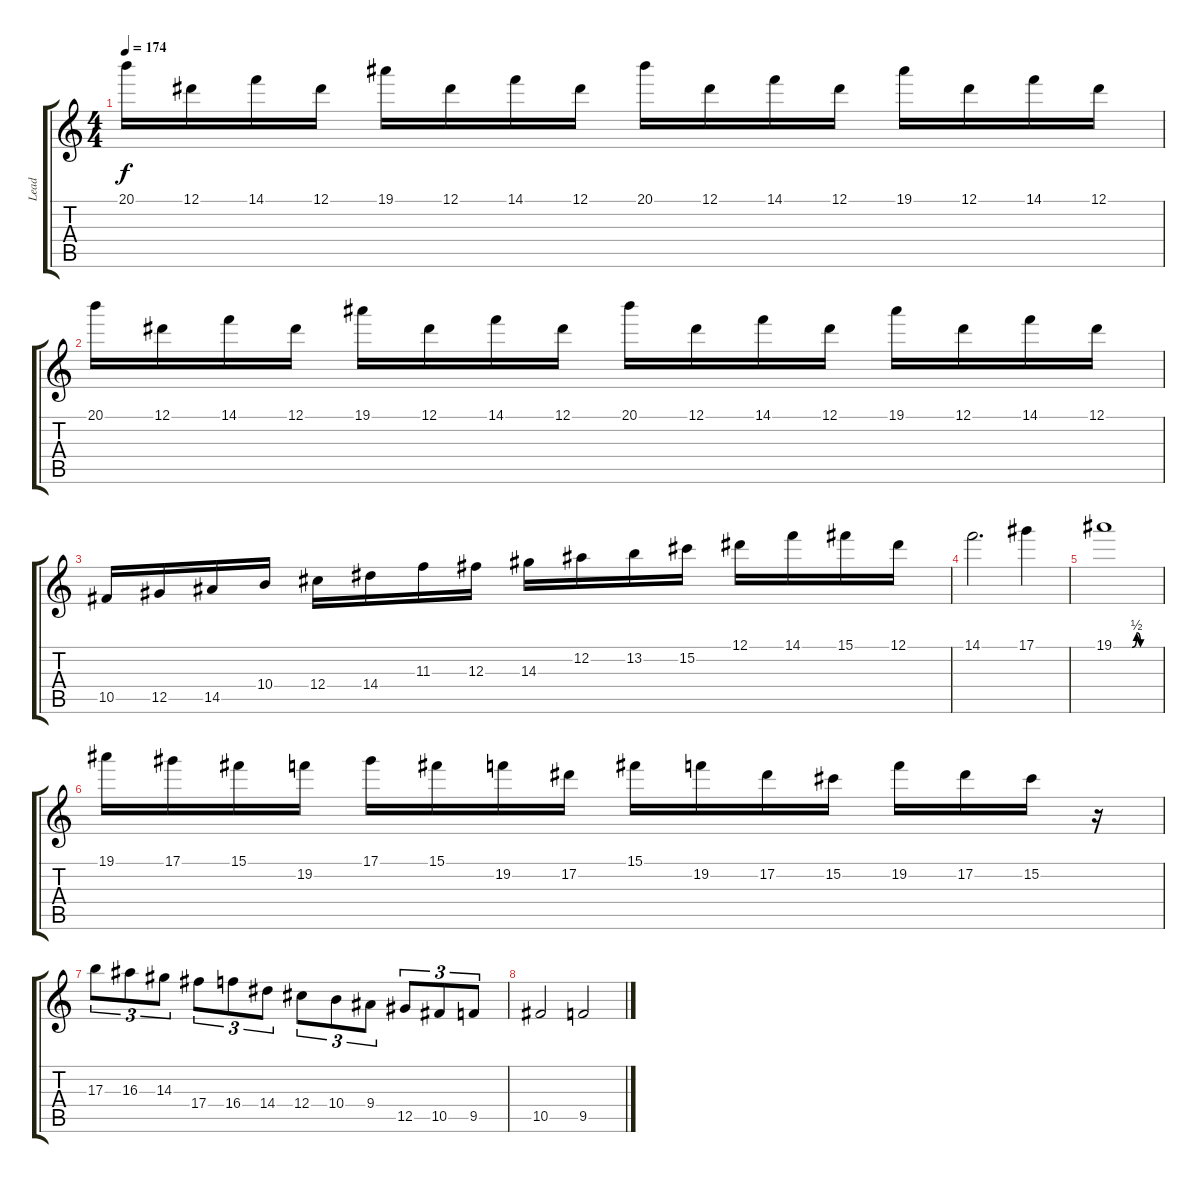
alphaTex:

\track ("Lead" "Lead") {instrument distortionguitar}
\staff {score tabs}
\tuning (Eb4 Bb3 Gb3 Db3 Ab2 Eb2) {hide}
\ts (4 4)
\tempo 174
\clef g2
\ks c
20.1.16{dy f} 12.1.16 14.1.16 12.1.16 19.1.16 12.1.16 14.1.16 12.1.16 20.1.16 12.1.16 14.1.16 12.1.16 19.1.16 12.1.16 14.1.16 12.1.16 |
20.1.16 12.1.16 14.1.16 12.1.16 19.1.16 12.1.16 14.1.16 12.1.16 20.1.16 12.1.16 14.1.16 12.1.16 19.1.16 12.1.16 14.1.16 12.1.16 |
10.5.16 12.5.16 14.5.16 10.4.16 12.4.16 14.4.16 11.3.16 12.3.16 14.3.16 12.2.16 13.2.16 15.2.16 12.1.16 14.1.16 15.1.16 12.1.16 |
14.1.2{d} 17.1.4 |
19.1{be (custom 0 0 15 0 24 0 30 2 35 0 44 0 60 0)}.1 |
19.1.16 17.1.16 15.1.16 19.2.16 17.1.16 15.1.16 19.2.16 17.2.16 15.1.16 19.2.16 17.2.16 15.2.16 19.2.16 17.2.16 15.2.16 r.16 |
17.3.8{tu (3 2)} 16.3.8{tu (3 2)} 14.3.8{tu (3 2)} 17.4.8{tu (3 2)} 16.4.8{tu (3 2)} 14.4.8{tu (3 2)} 12.4.8{tu (3 2)} 10.4.8{tu (3 2)} 9.4.8{tu (3 2)} 12.5.8{tu (3 2)} 10.5.8{tu (3 2)} 9.5.8{tu (3 2)} |
10.5.2 9.5.2
